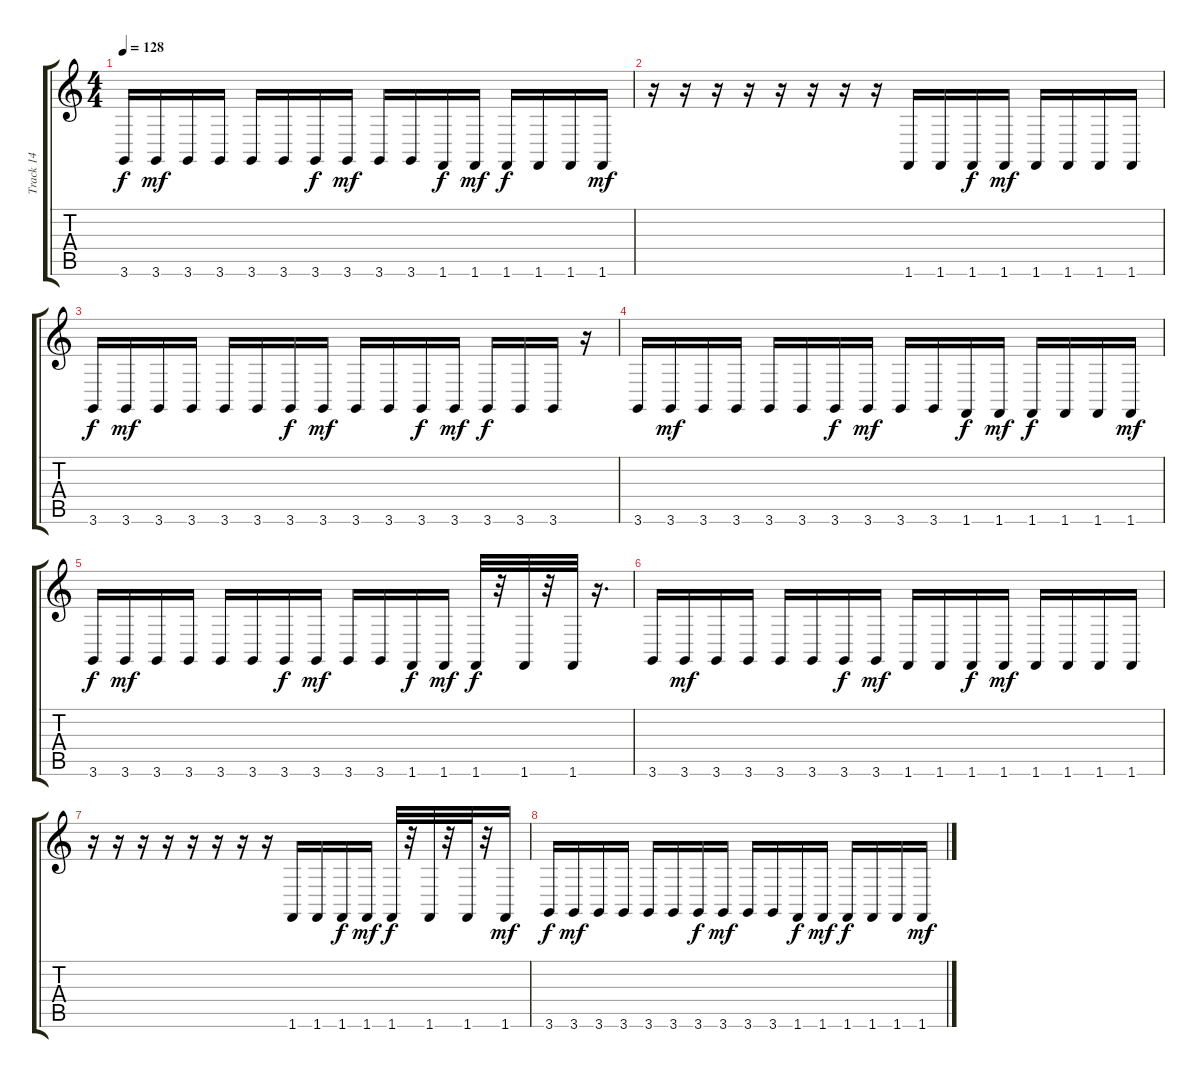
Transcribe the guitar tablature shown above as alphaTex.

\track ("Track 14" "Track 14") {instrument stringensemble1}
\staff {score tabs}
\tuning (E4 B3 G3 D3 A2 E2) {hide}
\ts (4 4)
\tempo 128
\clef g2
\ks c
3.6.16{dy f} 3.6.16{dy mf} 3.6.16 3.6.16 3.6.16 3.6.16 3.6.16{dy f} 3.6.16{dy mf} 3.6.16 3.6.16 1.6.16{dy f} 1.6.16{dy mf} 1.6.16{dy f} 1.6.16 1.6.16 1.6.16{dy mf} |
r.16 r.16 r.16 r.16 r.16 r.16 r.16 r.16 1.6.16 1.6.16 1.6.16{dy f} 1.6.16{dy mf} 1.6.16 1.6.16 1.6.16 1.6.16 |
3.6.16{dy f} 3.6.16{dy mf} 3.6.16 3.6.16 3.6.16 3.6.16 3.6.16{dy f} 3.6.16{dy mf} 3.6.16 3.6.16 3.6.16{dy f} 3.6.16{dy mf} 3.6.16{dy f} 3.6.16 3.6.16 r.16 |
3.6.16 3.6.16{dy mf} 3.6.16 3.6.16 3.6.16 3.6.16 3.6.16{dy f} 3.6.16{dy mf} 3.6.16 3.6.16 1.6.16{dy f} 1.6.16{dy mf} 1.6.16{dy f} 1.6.16 1.6.16 1.6.16{dy mf} |
3.6.16{dy f} 3.6.16{dy mf} 3.6.16 3.6.16 3.6.16 3.6.16 3.6.16{dy f} 3.6.16{dy mf} 3.6.16 3.6.16 1.6.16{dy f} 1.6.16{dy mf} 1.6.32{dy f} r.32 1.6.32 r.32 1.6.32 r.16{d} |
3.6.16 3.6.16{dy mf} 3.6.16 3.6.16 3.6.16 3.6.16 3.6.16{dy f} 3.6.16{dy mf} 1.6.16 1.6.16 1.6.16{dy f} 1.6.16{dy mf} 1.6.16 1.6.16 1.6.16 1.6.16 |
r.16 r.16 r.16 r.16 r.16 r.16 r.16 r.16 1.6.16 1.6.16 1.6.16{dy f} 1.6.16{dy mf} 1.6.32{dy f} r.32 1.6.32 r.32 1.6.32 r.32 1.6.16{dy mf} |
3.6.16{dy f} 3.6.16{dy mf} 3.6.16 3.6.16 3.6.16 3.6.16 3.6.16{dy f} 3.6.16{dy mf} 3.6.16 3.6.16 1.6.16{dy f} 1.6.16{dy mf} 1.6.16{dy f} 1.6.16 1.6.16 1.6.16{dy mf}
